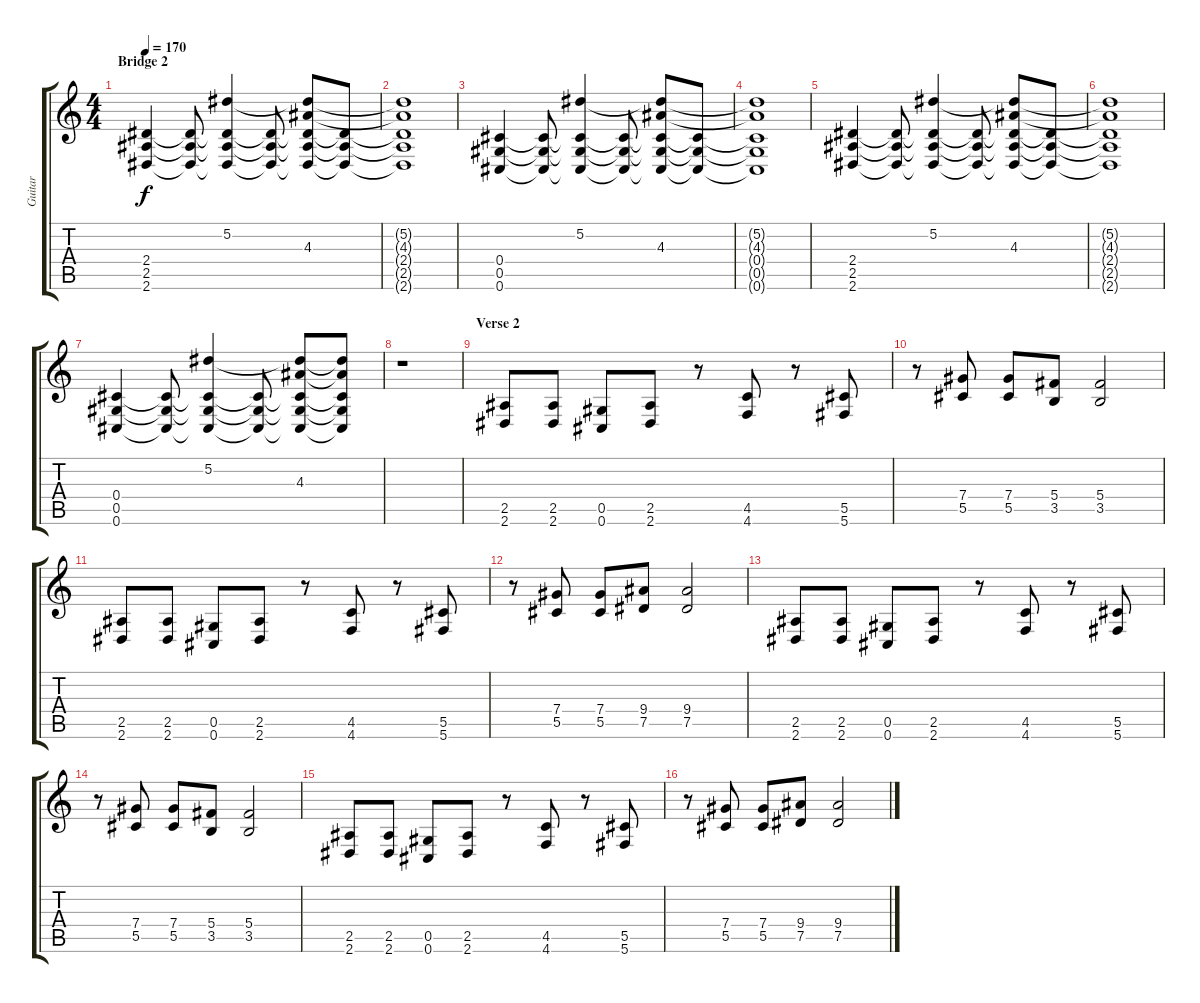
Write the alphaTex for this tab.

\track ("Guitar" "Guitar") {instrument distortionguitar}
\staff {score tabs}
\tuning (Eb4 Bb3 Gb3 Db3 Ab2 Db2) {hide}
\ts (4 4)
\section ("" "Bridge 2")
\tempo 170
\clef g2
\ks c
(2.4 2.5 2.6).4{dy f} (2.4{t} 2.5{t} 2.6{t}).8 (5.2 2.4{t} 2.5{t} 2.6{t}).4 (2.4{t} 2.5{t} 2.6{t}).8 (5.2{t} 4.3 2.4{t} 2.5{t} 2.6{t}).8 (2.4{t} 2.5{t} 2.6{t}).8 |
(5.2{t} 4.3{t} 2.4{t} 2.5{t} 2.6{t}).1 |
(0.4 0.5 0.6).4 (0.4{t} 0.5{t} 0.6{t}).8 (5.2 0.4{t} 0.5{t} 0.6{t}).4 (0.4{t} 0.5{t} 0.6{t}).8 (5.2{t} 4.3 0.4{t} 0.5{t} 0.6{t}).8 (0.4{t} 0.5{t} 0.6{t}).8 |
(5.2{t} 4.3{t} 0.4{t} 0.5{t} 0.6{t}).1 |
(2.4 2.5 2.6).4 (2.4{t} 2.5{t} 2.6{t}).8 (5.2 2.4{t} 2.5{t} 2.6{t}).4 (2.4{t} 2.5{t} 2.6{t}).8 (5.2{t} 4.3 2.4{t} 2.5{t} 2.6{t}).8 (2.4{t} 2.5{t} 2.6{t}).8 |
(5.2{t} 4.3{t} 2.4{t} 2.5{t} 2.6{t}).1 |
(0.4 0.5 0.6).4 (0.4{t} 0.5{t} 0.6{t}).8 (5.2 0.4{t} 0.5{t} 0.6{t}).4 (0.4{t} 0.5{t} 0.6{t}).8 (5.2{t} 4.3 0.4{t} 0.5{t} 0.6{t}).8 (5.2{t} 4.3{t} 0.4{t} 0.5{t} 0.6{t}).8 |
r.1 |
\section ("" "Verse 2")
(2.5 2.6).8 (2.5 2.6).8 (0.5 0.6).8 (2.5 2.6).8 r.8 (4.5 4.6).8 r.8 (5.5 5.6).8 |
r.8 (7.4 5.5).8 (7.4 5.5).8 (5.4 3.5).8 (5.4 3.5).2 |
(2.5 2.6).8 (2.5 2.6).8 (0.5 0.6).8 (2.5 2.6).8 r.8 (4.5 4.6).8 r.8 (5.5 5.6).8 |
r.8 (7.4 5.5).8 (7.4 5.5).8 (9.4 7.5).8 (9.4 7.5).2 |
(2.5 2.6).8 (2.5 2.6).8 (0.5 0.6).8 (2.5 2.6).8 r.8 (4.5 4.6).8 r.8 (5.5 5.6).8 |
r.8 (7.4 5.5).8 (7.4 5.5).8 (5.4 3.5).8 (5.4 3.5).2 |
(2.5 2.6).8 (2.5 2.6).8 (0.5 0.6).8 (2.5 2.6).8 r.8 (4.5 4.6).8 r.8 (5.5 5.6).8 |
r.8 (7.4 5.5).8 (7.4 5.5).8 (9.4 7.5).8 (9.4 7.5).2
